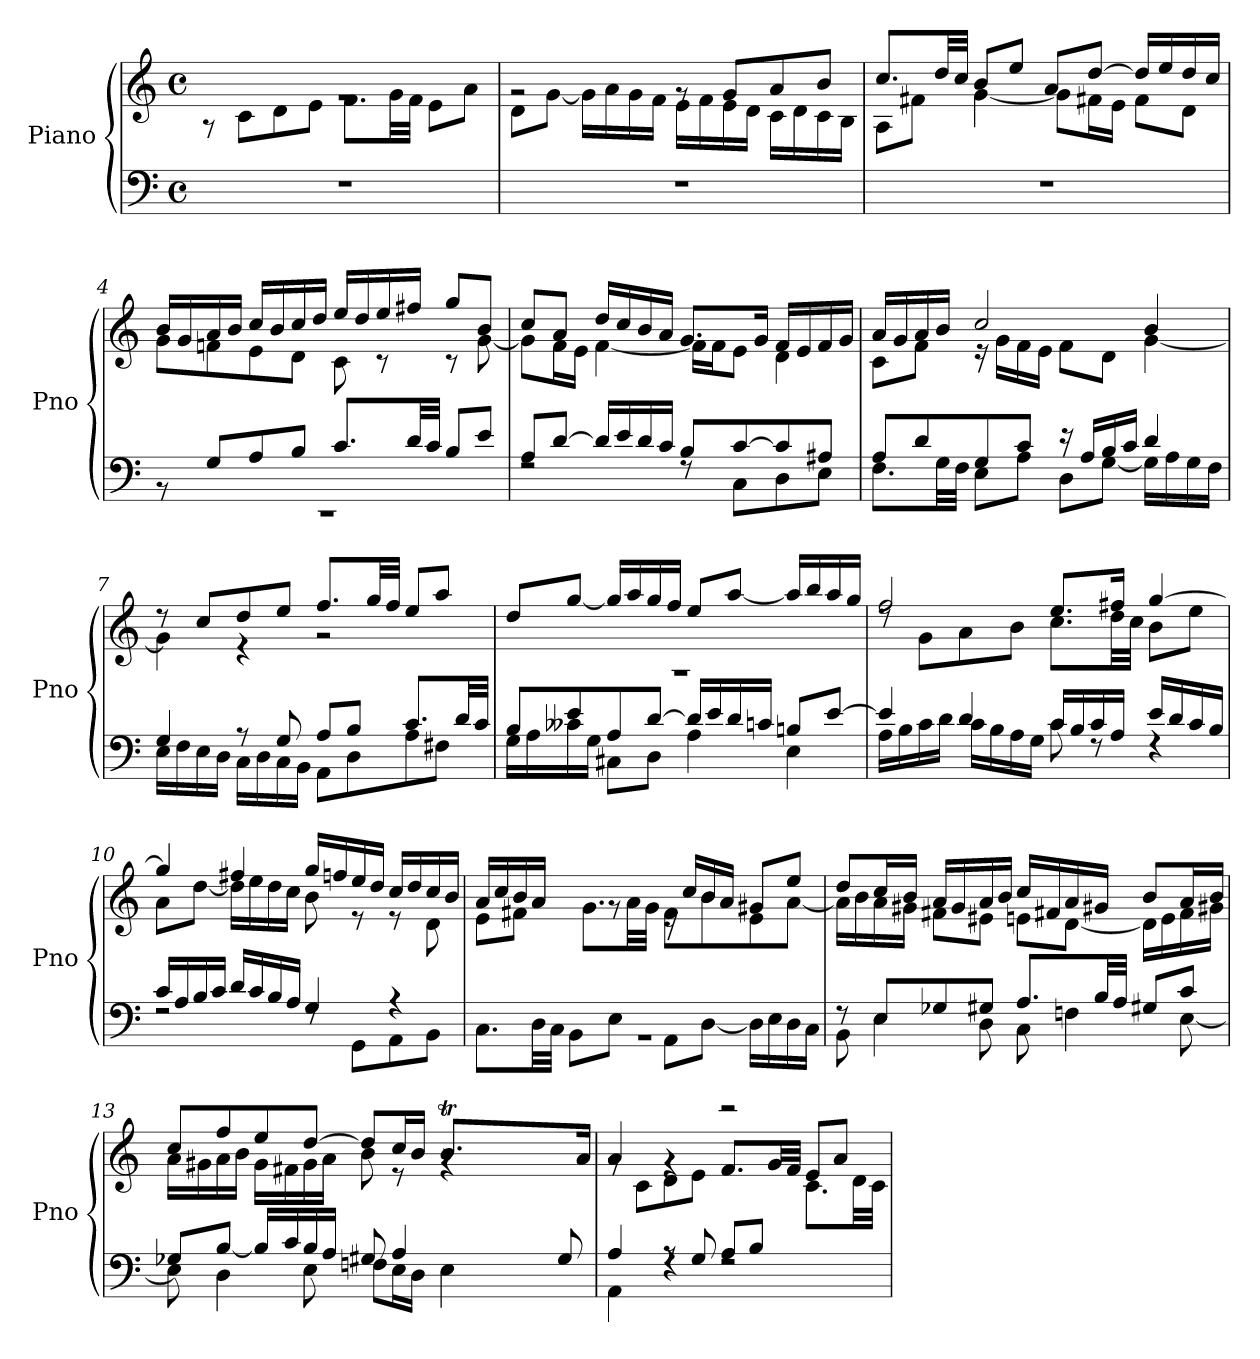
**kern	**kern
*part1	*part1
*staff2	*staff1
*I"Piano	*
*I'Pno	*
*clefF4	*clefG2
*k[]	*k[]
*M4/4	*M4/4
*met(c)	*met(c)
=1	=1
*	*^
1r	1rg	8r
.	.	8c\L
.	.	8d\
.	.	8e\J
.	.	8.f\L
.	.	32g\LL
.	.	32f\JJJ
.	.	8e\L
.	.	8a\J
=2	=2	=2
1r	2rg	8d\L
.	.	[8g\J
.	.	16g\LL]
.	.	16a\
.	.	16g\
.	.	16f\JJ
.	8rg	16e\LL
.	.	16f\
.	8g/L	16e\
.	.	16d\JJ
.	8a/	16c\LL
.	.	16d\
.	8b/J	16c\
.	.	16B\JJ
=3	=3	=3
1r	8.cc/L	8A\L
.	.	8f#X\J
.	32dd/LL	.
.	32cc/JJJ	.
.	8b/L	[4g\
.	8ee/J	.
.	8a/L	8g\L]
.	[8dd/J	16f#X\L
.	.	16e\JJ
.	16dd/LL]	8f#\L
.	16ee/	.
.	16dd/	8d\J
.	16cc/JJ	.
!!LO:LB:g=z	!!
=4	=4	=4
*^	*	*
1rEE	8r	16b/LL	8g\L
.	.	16g/	.
.	8G/L	16a/	8fn\
.	.	16b/JJ	.
.	8A/	16cc/LL	8e\
.	.	16b/	.
.	8B/J	16cc/	8d\J
.	.	16dd/JJ	.
.	8.c/L	16ee/LL	8c\
.	.	16dd/	.
.	.	16ee/	8r
.	32d/LL	16ff#X/JJ	.
.	32c/JJJ	.	.
.	8B/L	8gg/L	8r
.	8e/J	8b/J	[8g\
=5	=5	=5	=5
8A/L	2rF	8cc/L	8g\L]
[8d/J	.	8a/J	16f\L
.	.	.	16e\JJ
16d/LL]	.	16dd/LL	[4f\
16e/	.	16cc/	.
16d/	.	16b/	.
16c/JJ	.	16a/JJ	.
8B/L	8rF	8.g/L	16f\LL]
.	.	.	16f\J
[8c/	8C\L	.	8e\J
.	.	16g/Jk	.
8c/]	8D\	16f/LL	4d\
.	.	16e/	.
8A#Xi/J	8E\J	16f/	.
.	.	16g/JJ	.
=6	=6	=6	=6
8A/L	8.F\L	16a/LL	8c\L
.	.	16g/	.
8d/	.	16a/	8f\J
.	32G\LL	16b/JJ	.
.	32F\JJJ	.	.
8G/	8E\L	2cc/	16r
.	.	.	16g\LL
8c/J	8A\J	.	16f\
.	.	.	16e\JJ
16r	8D\L	.	8f\L
16A/LL	.	.	.
16B/	[8G\J	.	8d\J
16c/JJ	.	.	.
4d/	16G\LL]	4b/	[4g\
.	16A\	.	.
.	16G\	.	.
.	16F\JJ	.	.
!!LO:LB:g=z	!!
=7	=7	=7	=7
4G/	16E\LL	8r	4g\]
.	16F\	.	.
.	16E\	8cc/L	.
.	16D\JJ	.	.
8r	16C\LL	8dd/	4r
.	16D\	.	.
8G/	16C\	8ee/J	.
.	16BB\JJ	.	.
8A/L	8AA\L	8.ff/L	2r
8B/J	8D\	.	.
.	.	32gg/LL	.
.	.	32ff/JJJ	.
8.c/L	8A\	8ee/L	.
.	8F#X\J	8aa/J	.
32d/LL	.	.	.
32c/JJJ	.	.	.
=8	=8	=8	=8
8B/L	16G\LL	1rA	8dd/L
.	16A\	.	.
8e/	16c--Xi\	.	[8gg/J
.	16G\JJ	.	.
8A/	8C#X\L	.	16gg/LL]
.	.	.	16aa/
[8d/J	8D\J	.	16gg/
.	.	.	16ff/JJ
16d/LL]	4A\	.	8ee/L
16e/	.	.	.
16d/	.	.	[8aa/J
16cn/JJ	.	.	.
8Bn/L	4E\	.	16aa/LL]
.	.	.	16bb/
[8e/J	.	.	16aa/
.	.	.	16gg/JJ
=9	=9	=9	=9
4e/]	16A\LL	2ff/	8rdd
.	16B\	.	.
.	16c\	.	8g\L
.	16d\JJ	.	.
4d/	16c\LL	.	8a\
.	16B\	.	.
.	16A\	.	8b\J
.	16G\JJ	.	.
16c/LL	8c\	8.ee/L	8.cc\L
16B/	.	.	.
16c/	8rF	.	.
16A/JJ	.	16ff#X/Jk	32dd\LL
.	.	.	32cc\JJJ
16e/LL	4rF	[4gg/	8b\L
16d/	.	.	.
16c/	.	.	8ee\J
16B/JJ	.	.	.
!!LO:LB:g=z	!!
=10	=10	=10	=10
16c/LL	2rF	4gg/]	8a\L
16A/	.	.	.
16B/	.	.	[8dd\J
16c/JJ	.	.	.
16d/LL	.	4ff#X/	16dd\LL]
16c/	.	.	16ee\
16B/	.	.	16dd\
16A/JJ	.	.	16cc\JJ
4G/	8rF	16gg/LL	8b\
.	.	16ffn/	.
.	8GG\L	16ee/	8r
.	.	16dd/JJ	.
4r	8AA\	16cc/LL	8r
.	.	16dd/	.
.	8BB\J	16cc/	8d\
.	.	16b/JJ	.
=11	=11	=11	=11
1rBB	8.C\L	16a/LL	8e\L
.	.	16cc/	.
.	.	16b/	8f#X\J
.	32D\LL	16a/JJ	.
.	32C\JJJ	.	.
.	8BB\L	8g/yy	8.g\L
.	8E\J	8rg	.
.	.	.	32a\LL
.	.	.	32g\JJJ
.	8AA\L	16re	8f#\L
.	.	16cc/LL	.
.	[8D\J	16b/	8b\
.	.	16a/JJ	.
.	16D\LL]	8g#X/L	8e\
.	16E\	.	.
.	16D\	8ee/J	[8a\J
.	16C\JJ	.	.
=12	=12	=12	=12
8r	8BB\	8dd/L	16a\LL]
.	.	.	16b\
8E/L	4E\	16cc/L	16a\
.	.	16b/JJ	16g#X\JJ
8G-Xi/	.	16a/LL	8f#X\L
.	.	16g#/	.
8G#X/J	8D\	16a/	8e#Xi\J
.	.	16b/JJ	.
8.A/L	8C\	16cc/LL	8e\L
.	.	16f#X/	.
.	4Fn\	16a/	[8d\J
32B/LL	.	16g#X/JJ	.
32A/JJJ	.	.	.
8G#X/L	.	8b/L	16d\LL]
.	.	.	16e\
8c/J	[8E\	16a/L	16f#\
.	.	16b/JJ	16g#X\JJ
!!LO:LB:g=z
=13	=13	=13	=13
*	*^	*	*^
2.ryy	8G-Xi/L	8E\]	8cc/L	16a\LL	2.ryy
.	.	.	.	16g#X\	.
.	[8B/J	4D\	8ff/	16a\	.
.	.	.	.	16b\JJ	.
.	16B/LL]	.	8ee/	16g#\LL	.
.	16c/	.	.	16f#X\	.
.	16B/	8E\	[8dd/J	16g#\	.
.	16A/JJ	.	.	16a\JJ	.
.	8G#X/	8Fn\L	8dd/L]	8b\	.
.	4A/	16E\L	16cc/L	8r	.
.	.	16D\JJ	16b/JJ	.	.
8.ryy	.	4E\	8.bt/L	4rg	64cc!yy
.	.	.	.	.	64b!yy
.	.	.	.	.	64cc!yy
.	.	.	.	.	64b!yy
.	.	.	.	.	64cc!yy
.	.	.	.	.	16..b!yy
.	8G#/	.	.	.	.
16ryy	.	.	16a/Jk	.	16ryy
*	*v	*v	*	*	*
=14	=14	=14	=14	=14
4A/	4AA\	4a/	8rg	2.ryy
.	.	.	8c\L	.
8r	4rF	4rg	8d\	.
8G/	.	.	8e\J	.
8A/L	2rF	8.f/L	2rccc	.
8B/J	.	.	.	.
.	.	32g/LL	.	.
.	.	32f/JJJ	.	.
4ryy	.	8e/L	.	8.c\L
.	.	8a/J	.	.
.	.	.	.	32d\LL
.	.	.	.	32c\JJJ
*v	*v	*	*	*
*	*v	*v	*v
=	=
*-	*-
